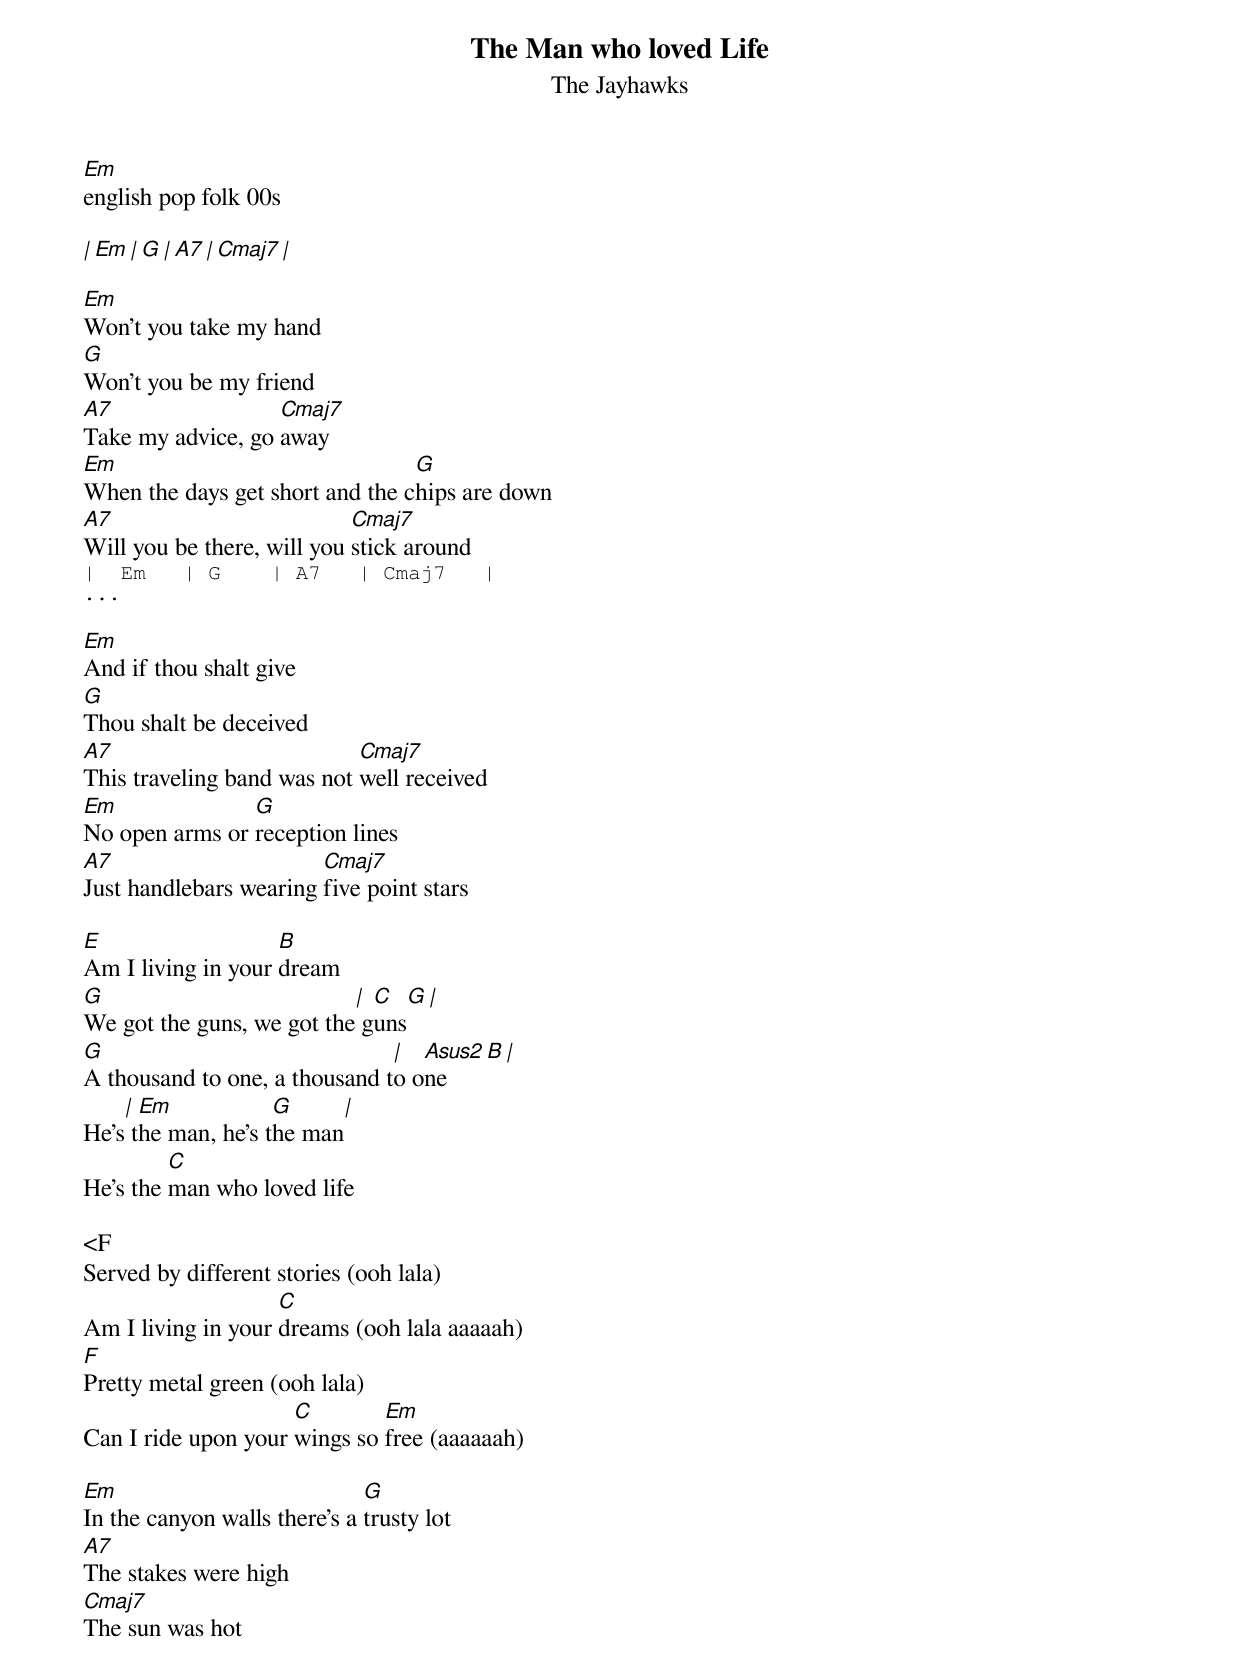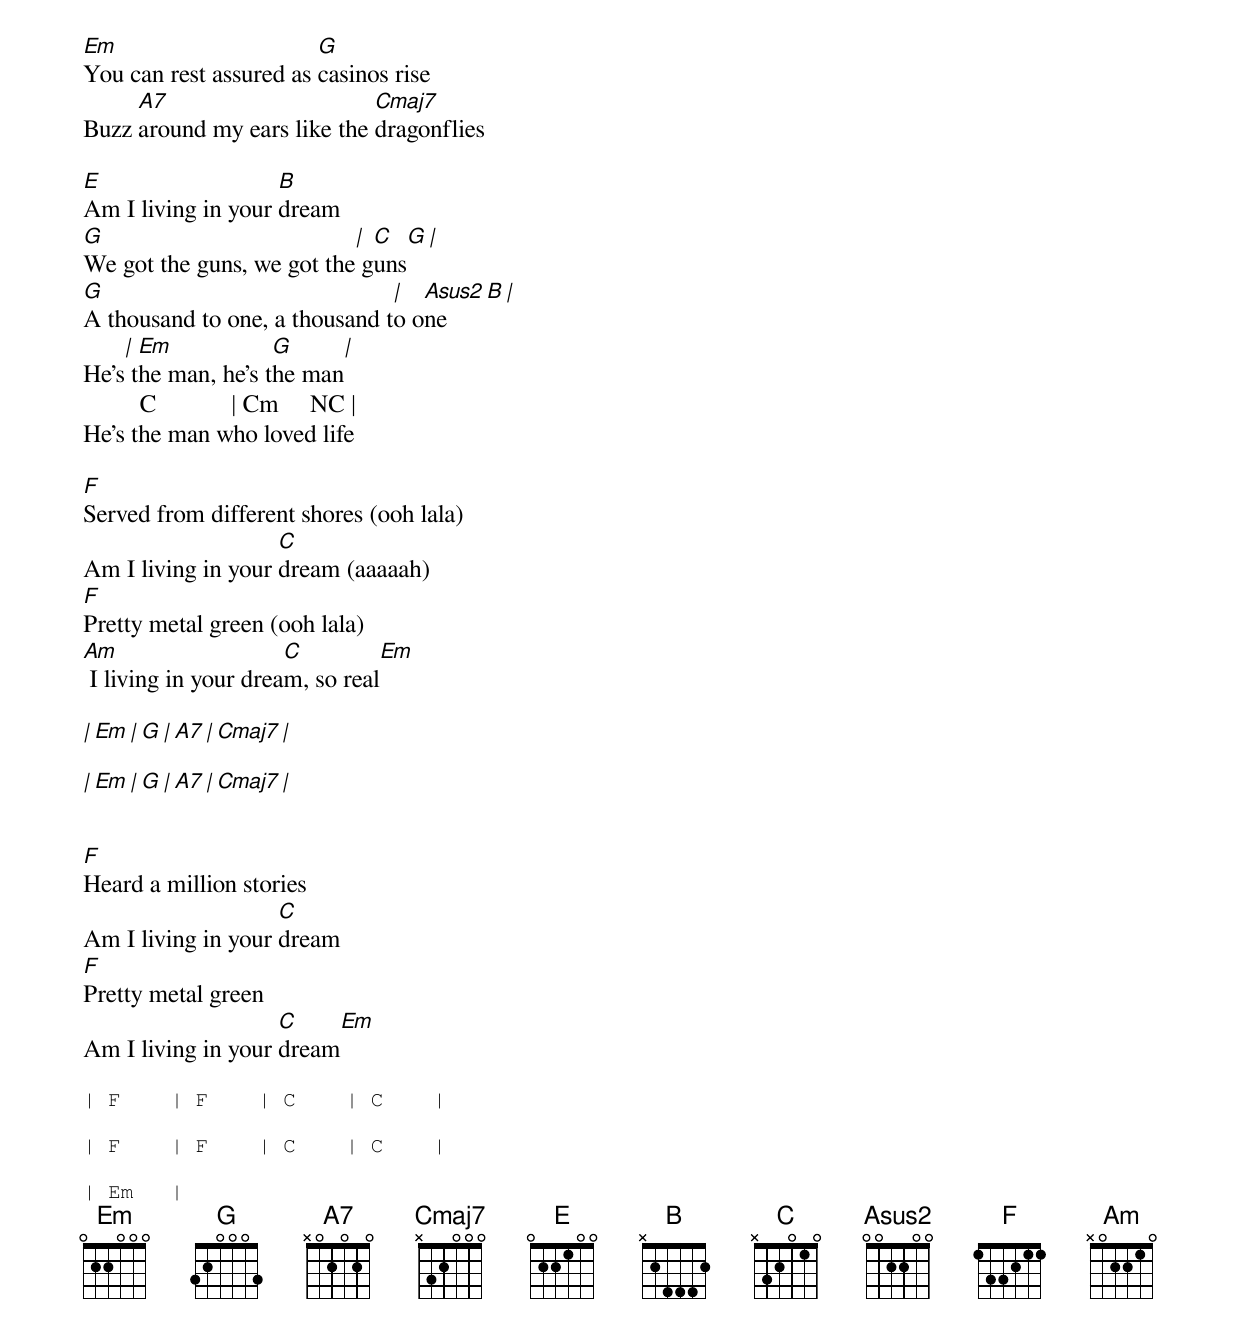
The Man who loved Life
The Jayhawks
Em
english pop folk 00s

|  Em   | G    | A7   | Cmaj7   |

Em
Won't you take my hand
G
Won't you be my friend
A7                 Cmaj7
Take my advice, go away
Em                               G
When the days get short and the chips are down
A7                          Cmaj7
Will you be there, will you stick around
|  Em   | G    | A7   | Cmaj7   |
...

Em
And if thou shalt give
G
Thou shalt be deceived
A7                          Cmaj7
This traveling band was not well received
Em              G
No open arms or reception lines
A7                      Cmaj7
Just handlebars wearing five point stars

E                   B
Am I living in your dream
G                          | C   G   |
We got the guns, we got the guns
G                              |  Asus2  B   |
A thousand to one, a thousand to one
    | Em            G     |
He's the man, he's the man
         C
He's the man who loved life

<F
Served by different stories (ooh lala)
                    C
Am I living in your dreams (ooh lala aaaaah)
F
Pretty metal green (ooh lala)
                     C        Em
Can I ride upon your wings so free (aaaaaah)

Em                            G
In the canyon walls there's a trusty lot
A7
The stakes were high
Cmaj7
The sun was hot
Em                      G
You can rest assured as casinos rise
     A7                      Cmaj7
Buzz around my ears like the dragonflies

E                   B
Am I living in your dream
G                          | C   G   |
We got the guns, we got the guns
G                              |  Asus2  B   |
A thousand to one, a thousand to one
    | Em            G     |
He's the man, he's the man
         C            | Cm     NC |
He's the man who loved life

F
Served from different shores (ooh lala)
                    C
Am I living in your dream (aaaaah)
F
Pretty metal green (ooh lala)
Am                    C         Em
 I living in your dream, so real

|  Em   | G    | A7   | Cmaj7   |

|  Em   | G    | A7   | Cmaj7   |


F
Heard a million stories
                    C
Am I living in your dream
F
Pretty metal green
                    C             Em
Am I living in your dream

| F    | F    | C    | C    |

| F    | F    | C    | C    |

| Em   |
